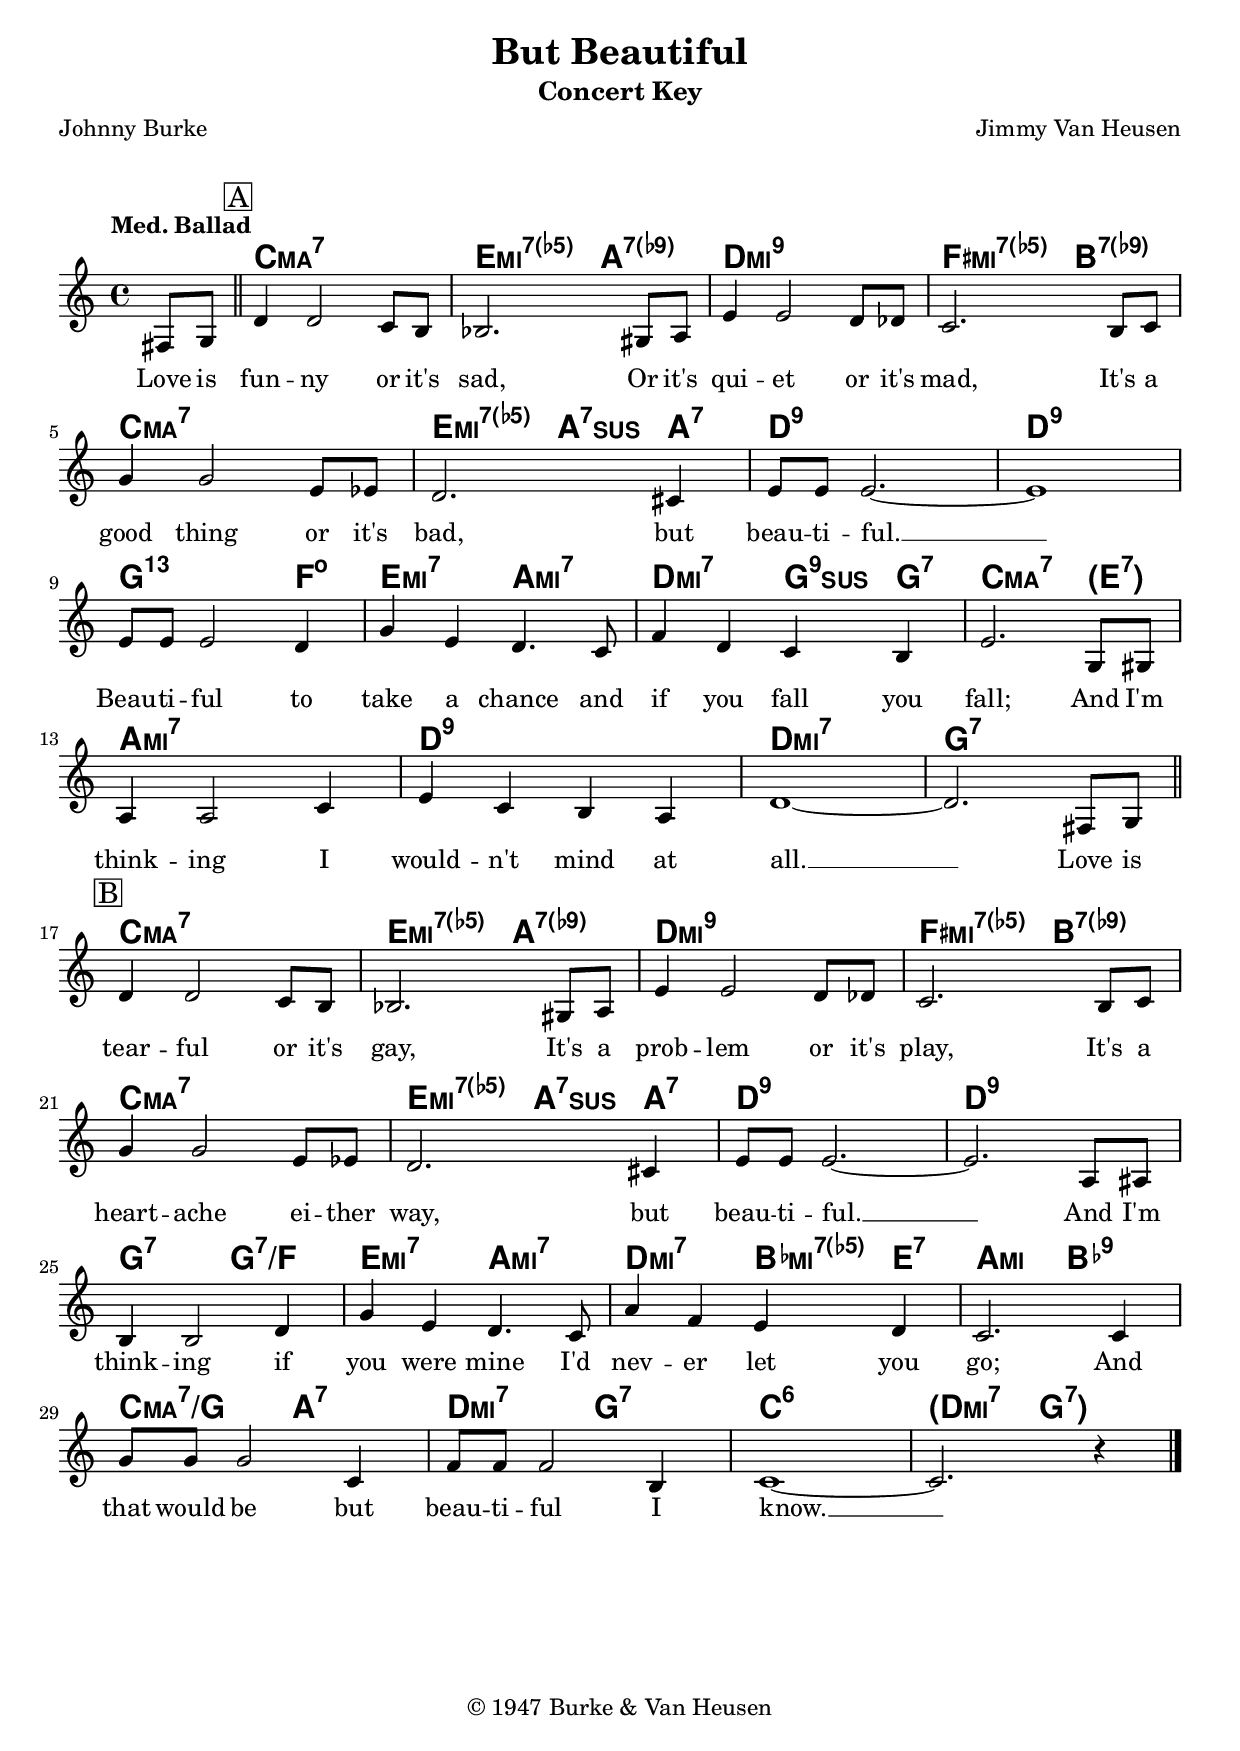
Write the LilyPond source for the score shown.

\version "2.24.0"

\include "english.ly"

instrument = "Concert Key"
whatKey = c
whatClef = "treble"

%% -*- Mode: LilyPond -*-

\include "lead-sheets.ily"

\header {
  title = "But Beautiful"
  subtitle = \instrument
  poet = "Johnny Burke"
  composer = "Jimmy Van Heusen"
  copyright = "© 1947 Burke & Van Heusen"
}

refrainLyrics = \lyricmode {
  Love is fun -- ny or it's sad,
  Or it's qui -- et or it's mad,
  It's a good thing or it's bad,
  but beau -- ti -- ful. __

  Beau -- ti -- ful to take a chance
  and if you fall you fall;
  And I'm think -- ing I would -- n't mind at all. __
  
  Love is tear -- ful or it's gay,
  It's a prob -- lem or it's play,
  It's a heart -- ache ei -- ther way,
  but beau -- ti -- ful. __
  
  And I'm think -- ing if you were mine
  I'd nev -- er let you go;
  And that would be but beau -- ti -- ful I know. __
}

refrainChords = \chordmode {
  s4 g1:maj7 b2:m7.5- e2:7.9- a1:m9 cs2:m7.5- fs2:7.9-
  g1:maj7 b2:m7.5- e4:sus7 e4:7 a1:9 a1:9
  d2.:13 c4:dim7 b2:m7 e2:m7 a2:m7 d4:sus9 d4:7
  g2.:maj7
  \chordInsideParens{ b4:7 }
  e1:m7 a1:9 a1:m7 d1:7

  g1:maj7 b2:m7.5- e2:7.9- a1:m9 cs2:m7.5- fs2:7.9-
  g1:maj7 b2:m7.5- e4:sus7 e4:7 a1:9 a1:9

  d2:7 d2:7/c b2:m7 e2:m7 a2:m7 f4:m7.5- b4:7 e2:m f2:9
  g2:maj7/d e2:7 a2:m7 d2:7 g1:6
  \chordOpenParen{ a2:m7 }
  \chordCloseParen{ d2:7 }
}

refrainKey = g

refrainMelody = \relative f' {
  \time 4/4
  \key \refrainKey \major
  \clef \whatClef
  \tempo "Med. Ballad"
  
  \partial 4
  
  cs8 d8 |

  \bar "||"

  \mark \markup{ \box "A" }
  
  a'4 a2 g8 fs8 | f2. ds8 e8 | b'4 b2 a8 af8 | g2. fs8 g8 |
  \break
  d'4 d2 b8 bf8 | a2. gs4 | b8 b8 b2.~ | b1 |
  \break
  b8 b8 b2 a4 | d4 b4 a4. g8 | c4 a4 g4 fs4 | b2. d,8 ds8 |
  \break
  e4 e2 g4 | b4 g4 fs4 e4 | a1~ | a2. cs,8 d8 |
  
  \bar "||"
  \break

  \mark \markup{ \box "B" }
  
  a'4 a2 g8 fs8 | f2. ds8 e8 | b'4 b2 a8 af8 | g2. fs8 g8 |
  \break
  d'4 d2 b8 bf8 | a2. gs4 | b8 b8 b2.~ | b2. e,8 es8 |
  \break
  fs4 fs2 a4 | d4 b4 a4. g8 | e'4 c4 b4 a4 | g2. g4 |
  \break
  d'8 d8 d2 g,4 | c8 c8 c2 fs,4 | g1~ | g2. r4 |

  \bar "|."
}

\include "paper.ily"

\markup {
  % Leave a gap after the header
  \vspace #1
}

\include "refrain.ily"

